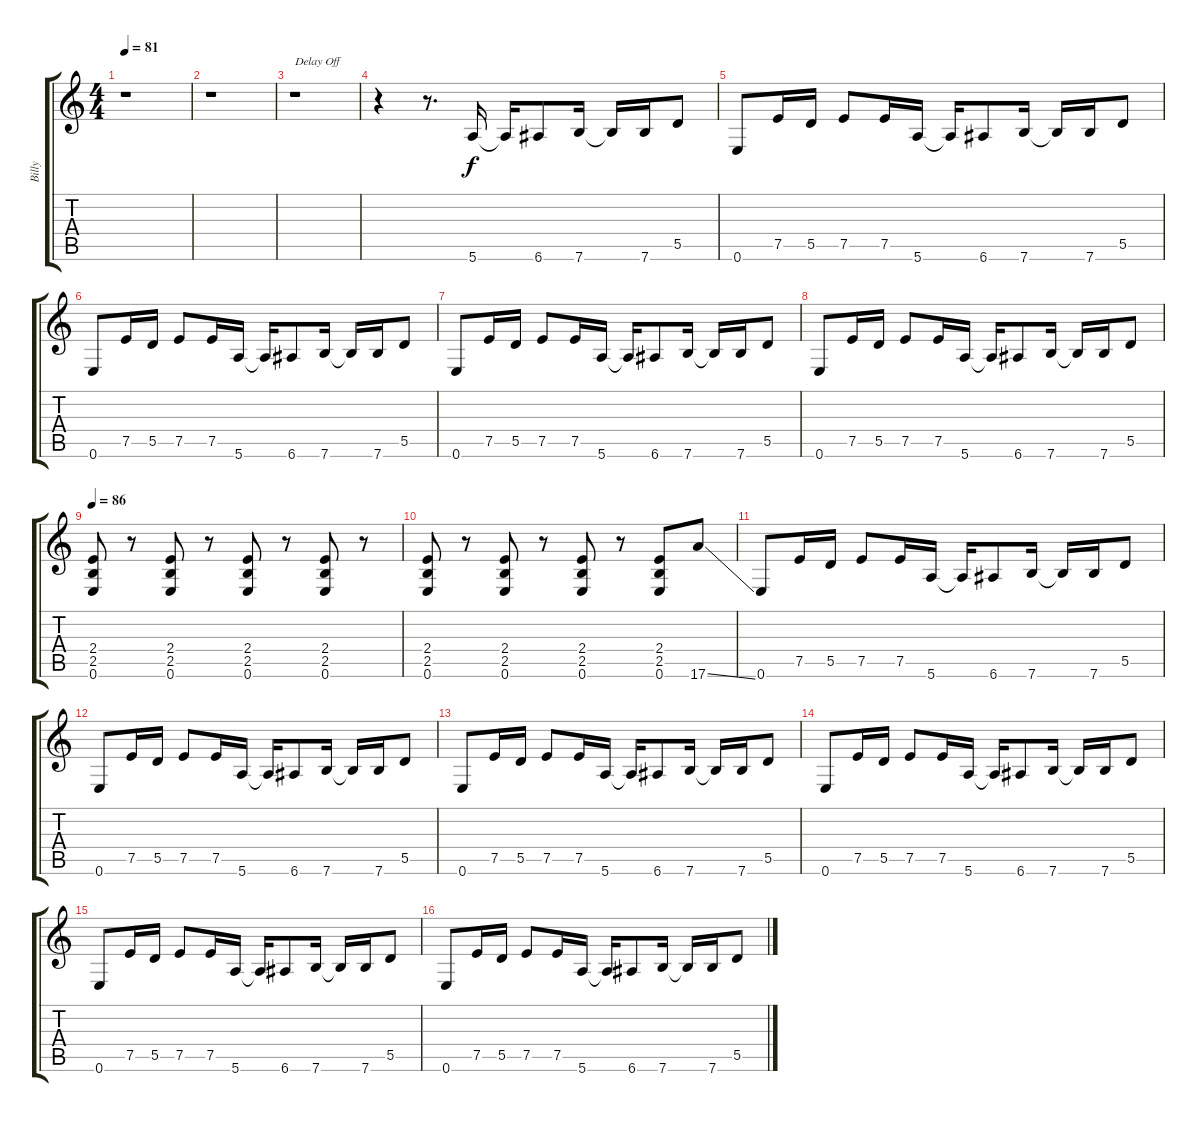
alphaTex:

\track ("Billy" "Billy") {instrument distortionguitar}
\staff {score tabs}
\tuning (E4 B3 G3 D3 A2 E2) {hide}
\ts (4 4)
\tempo 81
\clef g2
\ks c
r.1{dy f} |
r.1 |
r.1{txt "Delay Off"} |
r.4 r.8{d} 5.6.16 5.6{t}.16 6.6.8 7.6.16 7.6{t}.16 7.6.16 5.5.8 |
0.6.8 7.5.16 5.5.16 7.5.8 7.5.16 5.6.16 5.6{t}.16 6.6.8 7.6.16 7.6{t}.16 7.6.16 5.5.8 |
0.6.8 7.5.16 5.5.16 7.5.8 7.5.16 5.6.16 5.6{t}.16 6.6.8 7.6.16 7.6{t}.16 7.6.16 5.5.8 |
0.6.8 7.5.16 5.5.16 7.5.8 7.5.16 5.6.16 5.6{t}.16 6.6.8 7.6.16 7.6{t}.16 7.6.16 5.5.8 |
0.6.8 7.5.16 5.5.16 7.5.8 7.5.16 5.6.16 5.6{t}.16 6.6.8 7.6.16 7.6{t}.16 7.6.16 5.5.8 |
\tempo 86
(2.4 2.5 0.6).8 r.8 (2.4 2.5 0.6).8 r.8 (2.4 2.5 0.6).8 r.8 (2.4 2.5 0.6).8 r.8 |
(2.4 2.5 0.6).8 r.8 (2.4 2.5 0.6).8 r.8 (2.4 2.5 0.6).8 r.8 (2.4 2.5 0.6).8 17.6{ss}.8 |
0.6.8 7.5.16 5.5.16 7.5.8 7.5.16 5.6.16 5.6{t}.16 6.6.8 7.6.16 7.6{t}.16 7.6.16 5.5.8 |
0.6.8 7.5.16 5.5.16 7.5.8 7.5.16 5.6.16 5.6{t}.16 6.6.8 7.6.16 7.6{t}.16 7.6.16 5.5.8 |
0.6.8 7.5.16 5.5.16 7.5.8 7.5.16 5.6.16 5.6{t}.16 6.6.8 7.6.16 7.6{t}.16 7.6.16 5.5.8 |
0.6.8 7.5.16 5.5.16 7.5.8 7.5.16 5.6.16 5.6{t}.16 6.6.8 7.6.16 7.6{t}.16 7.6.16 5.5.8 |
0.6.8 7.5.16 5.5.16 7.5.8 7.5.16 5.6.16 5.6{t}.16 6.6.8 7.6.16 7.6{t}.16 7.6.16 5.5.8 |
0.6.8 7.5.16 5.5.16 7.5.8 7.5.16 5.6.16 5.6{t}.16 6.6.8 7.6.16 7.6{t}.16 7.6.16 5.5.8
